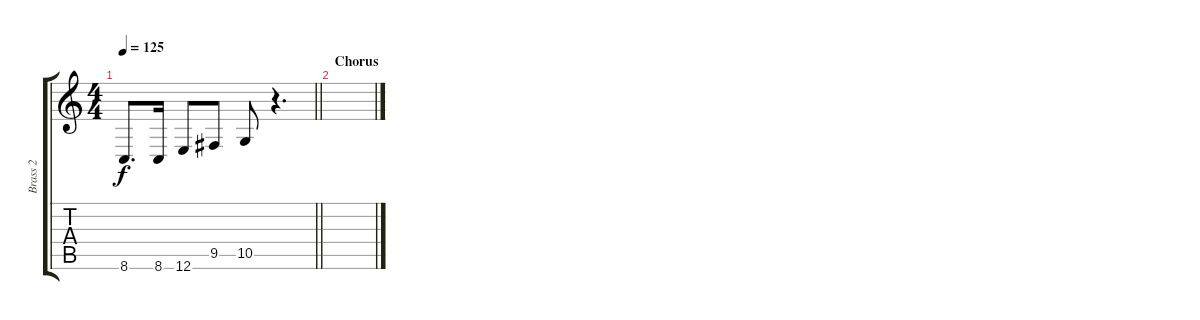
\track ("Brass 2" "Brass 2") {instrument trumpet}
\staff {score tabs}
\tuning (E4 B3 G3 D3 A2 E2) {hide}
\ts (4 4)
\tempo 125
\clef g2
\barLineRight lightlight
\ks c
8.6.8{d dy f} 8.6.16 12.6.8 9.5.8 10.5.8 r.4{d} |
\section ("" "Chorus")
